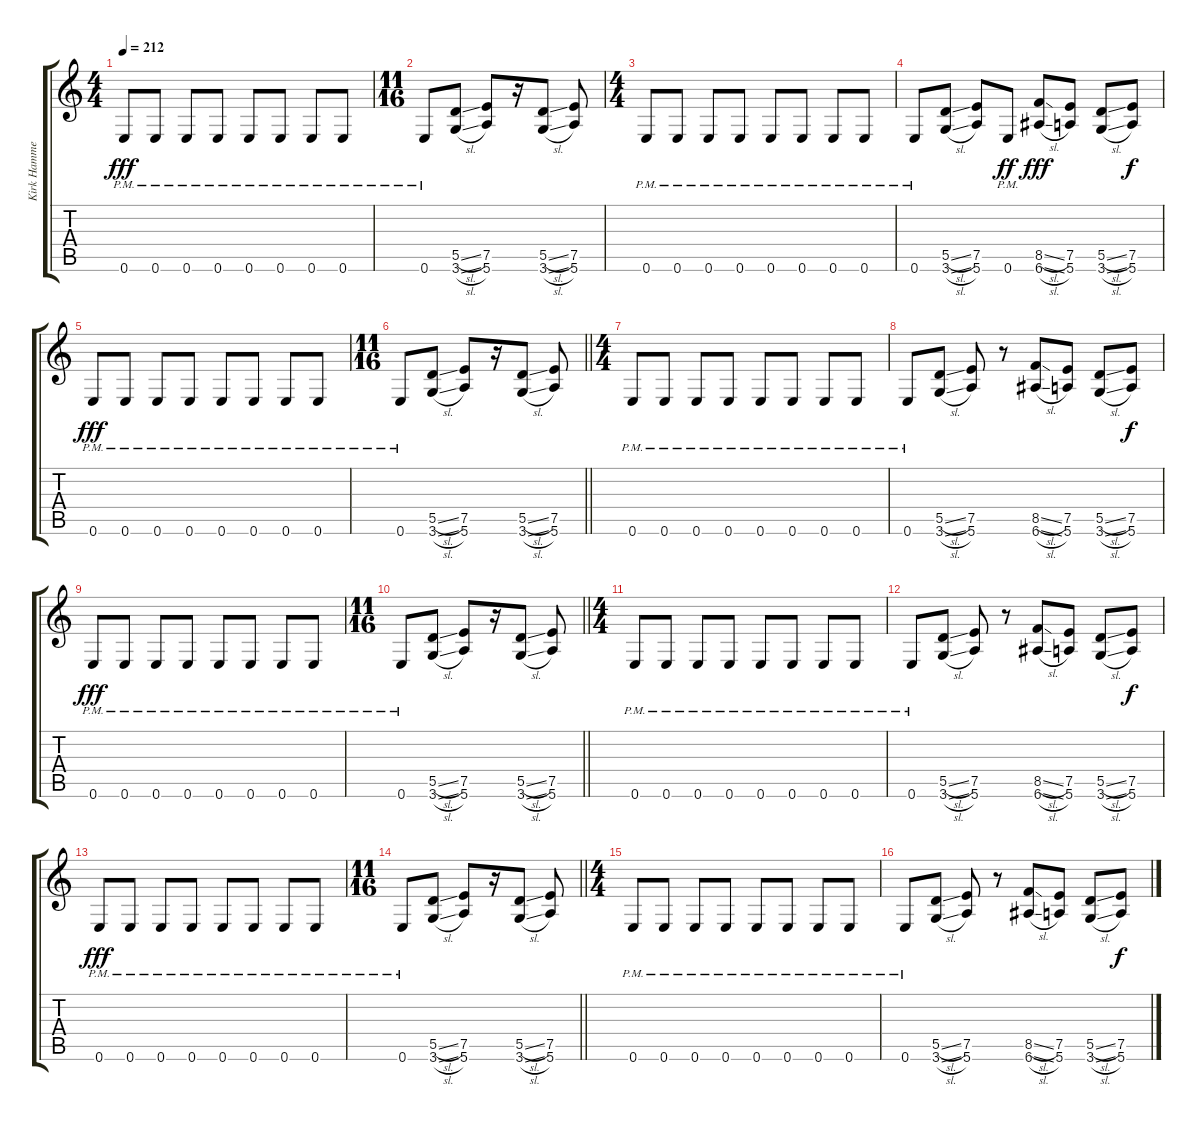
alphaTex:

\track ("Kirk Hammet" "Kirk Hamme") {instrument distortionguitar}
\staff {score tabs}
\tuning (E4 B3 G3 D3 A2 E2) {hide}
\ts (4 4)
\tempo 212
\clef g2
\ks c
0.6{pm}.8{dy fff} 0.6{pm}.8 0.6{pm}.8 0.6{pm}.8 0.6{pm}.8 0.6{pm}.8 0.6{pm}.8 0.6{pm}.8 |
\ts (11 16)
0.6{pm}.8 (5.5{sl} 3.6{sl}).8 (7.5 5.6).8 r.16 (5.5{sl} 3.6{sl}).8 (7.5 5.6).8 |
\ts (4 4)
0.6{pm}.8 0.6{pm}.8 0.6{pm}.8 0.6{pm}.8 0.6{pm}.8 0.6{pm}.8 0.6{pm}.8 0.6{pm}.8 |
0.6{pm}.8 (5.5{sl} 3.6{sl}).8 (7.5 5.6).8 0.6{pm}.8{dy ff} (8.5{sl} 6.6{sl}).8{dy fff} (7.5 5.6).8 (5.5{sl} 3.6{sl}).8 (7.5 5.6).8{dy f} |
0.6{pm}.8{dy fff} 0.6{pm}.8 0.6{pm}.8 0.6{pm}.8 0.6{pm}.8 0.6{pm}.8 0.6{pm}.8 0.6{pm}.8 |
\ts (11 16)
\barLineRight lightlight
0.6{pm}.8 (5.5{sl} 3.6{sl}).8 (7.5 5.6).8 r.16 (5.5{sl} 3.6{sl}).8 (7.5 5.6).8 |
\ts (4 4)
0.6{pm}.8 0.6{pm}.8 0.6{pm}.8 0.6{pm}.8 0.6{pm}.8 0.6{pm}.8 0.6{pm}.8 0.6{pm}.8 |
0.6{pm}.8 (5.5{sl} 3.6{sl}).8 (7.5 5.6).8 r.8 (8.5{sl} 6.6{sl}).8 (7.5 5.6).8 (5.5{sl} 3.6{sl}).8 (7.5 5.6).8{dy f} |
0.6{pm}.8{dy fff} 0.6{pm}.8 0.6{pm}.8 0.6{pm}.8 0.6{pm}.8 0.6{pm}.8 0.6{pm}.8 0.6{pm}.8 |
\ts (11 16)
\barLineRight lightlight
0.6{pm}.8 (5.5{sl} 3.6{sl}).8 (7.5 5.6).8 r.16 (5.5{sl} 3.6{sl}).8 (7.5 5.6).8 |
\ts (4 4)
0.6{pm}.8 0.6{pm}.8 0.6{pm}.8 0.6{pm}.8 0.6{pm}.8 0.6{pm}.8 0.6{pm}.8 0.6{pm}.8 |
0.6{pm}.8 (5.5{sl} 3.6{sl}).8 (7.5 5.6).8 r.8 (8.5{sl} 6.6{sl}).8 (7.5 5.6).8 (5.5{sl} 3.6{sl}).8 (7.5 5.6).8{dy f} |
0.6{pm}.8{dy fff} 0.6{pm}.8 0.6{pm}.8 0.6{pm}.8 0.6{pm}.8 0.6{pm}.8 0.6{pm}.8 0.6{pm}.8 |
\ts (11 16)
\barLineRight lightlight
0.6{pm}.8 (5.5{sl} 3.6{sl}).8 (7.5 5.6).8 r.16 (5.5{sl} 3.6{sl}).8 (7.5 5.6).8 |
\ts (4 4)
0.6{pm}.8 0.6{pm}.8 0.6{pm}.8 0.6{pm}.8 0.6{pm}.8 0.6{pm}.8 0.6{pm}.8 0.6{pm}.8 |
0.6{pm}.8 (5.5{sl} 3.6{sl}).8 (7.5 5.6).8 r.8 (8.5{sl} 6.6{sl}).8 (7.5 5.6).8 (5.5{sl} 3.6{sl}).8 (7.5 5.6).8{dy f}
